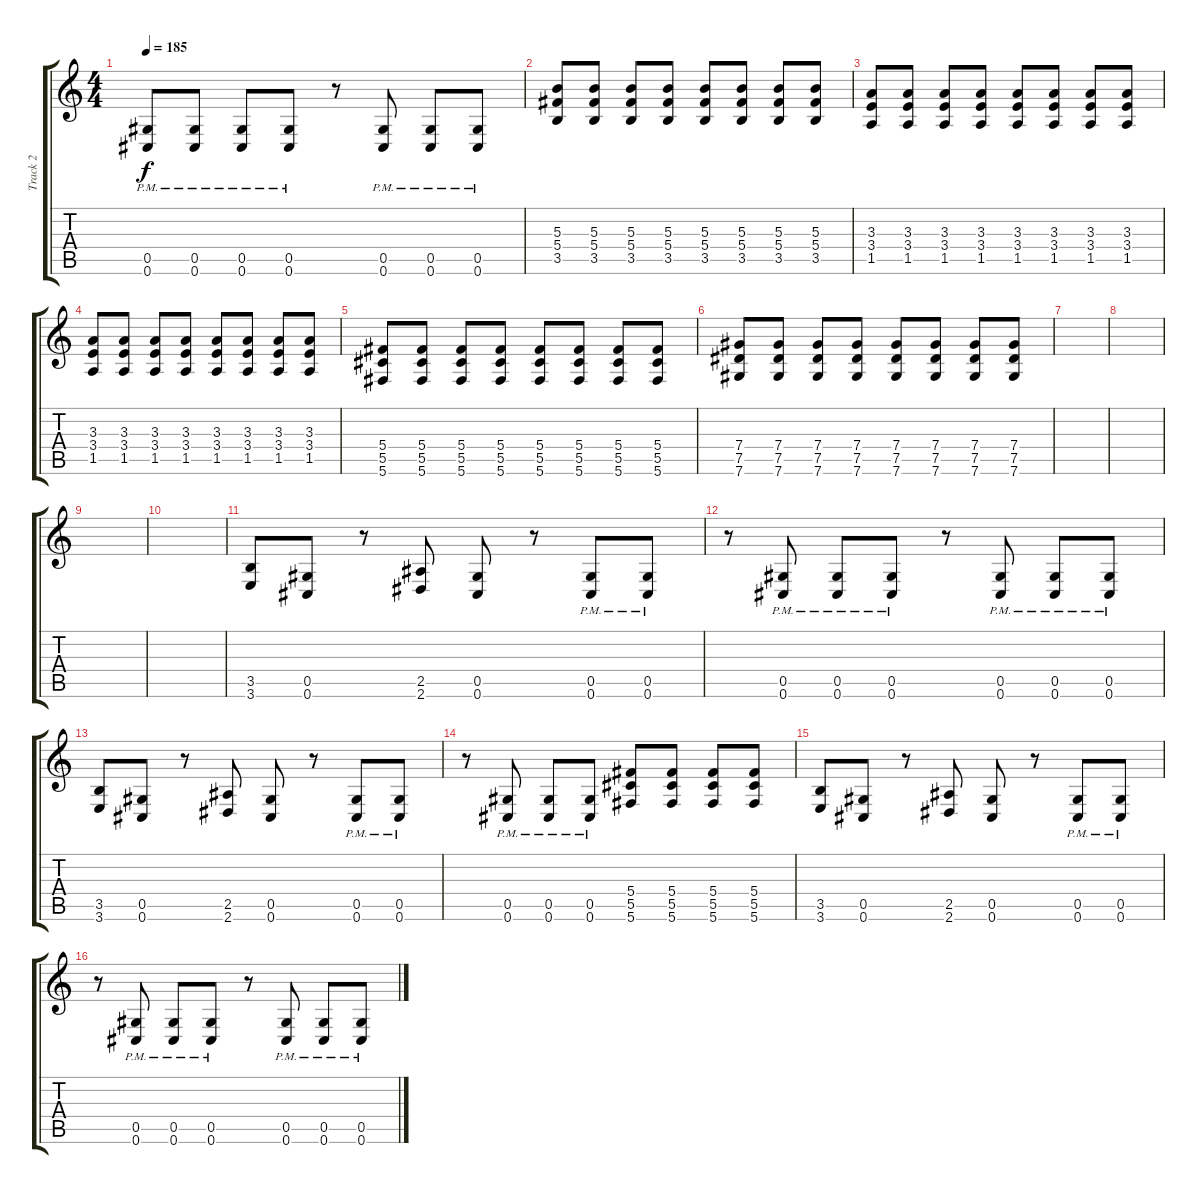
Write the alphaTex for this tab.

\track ("Track 2" "Track 2") {instrument distortionguitar}
\staff {score tabs}
\tuning (Eb4 Bb3 Gb3 Db3 Ab2 Db2) {hide}
\ts (4 4)
\tempo 185
\clef g2
\ks c
(0.5{pm} 0.6{pm}).8{dy f} (0.5{pm} 0.6{pm}).8 (0.5{pm} 0.6{pm}).8 (0.5{pm} 0.6{pm}).8 r.8 (0.5{pm} 0.6{pm}).8 (0.5{pm} 0.6{pm}).8 (0.5{pm} 0.6{pm}).8 |
(5.3 5.4 3.5).8 (5.3 5.4 3.5).8 (5.3 5.4 3.5).8 (5.3 5.4 3.5).8 (5.3 5.4 3.5).8 (5.3 5.4 3.5).8 (5.3 5.4 3.5).8 (5.3 5.4 3.5).8 |
(3.3 3.4 1.5).8 (3.3 3.4 1.5).8 (3.3 3.4 1.5).8 (3.3 3.4 1.5).8 (3.3 3.4 1.5).8 (3.3 3.4 1.5).8 (3.3 3.4 1.5).8 (3.3 3.4 1.5).8 |
(3.3 3.4 1.5).8 (3.3 3.4 1.5).8 (3.3 3.4 1.5).8 (3.3 3.4 1.5).8 (3.3 3.4 1.5).8 (3.3 3.4 1.5).8 (3.3 3.4 1.5).8 (3.3 3.4 1.5).8 |
(5.4 5.5 5.6).8 (5.4 5.5 5.6).8 (5.4 5.5 5.6).8 (5.4 5.5 5.6).8 (5.4 5.5 5.6).8 (5.4 5.5 5.6).8 (5.4 5.5 5.6).8 (5.4 5.5 5.6).8 |
(7.4 7.5 7.6).8 (7.4 7.5 7.6).8 (7.4 7.5 7.6).8 (7.4 7.5 7.6).8 (7.4 7.5 7.6).8 (7.4 7.5 7.6).8 (7.4 7.5 7.6).8 (7.4 7.5 7.6).8 |
|
|
|
|
(3.5 3.6).8 (0.5 0.6).8 r.8 (2.5 2.6).8 (0.5 0.6).8 r.8 (0.5{pm} 0.6{pm}).8 (0.5{pm} 0.6{pm}).8 |
r.8 (0.5{pm} 0.6{pm}).8 (0.5{pm} 0.6{pm}).8 (0.5{pm} 0.6{pm}).8 r.8 (0.5{pm} 0.6{pm}).8 (0.5{pm} 0.6{pm}).8 (0.5{pm} 0.6{pm}).8 |
(3.5 3.6).8 (0.5 0.6).8 r.8 (2.5 2.6).8 (0.5 0.6).8 r.8 (0.5{pm} 0.6{pm}).8 (0.5{pm} 0.6{pm}).8 |
r.8 (0.5{pm} 0.6{pm}).8 (0.5{pm} 0.6{pm}).8 (0.5{pm} 0.6{pm}).8 (5.4 5.5 5.6).8 (5.4 5.5 5.6).8 (5.4 5.5 5.6).8 (5.4 5.5 5.6).8 |
(3.5 3.6).8 (0.5 0.6).8 r.8 (2.5 2.6).8 (0.5 0.6).8 r.8 (0.5{pm} 0.6{pm}).8 (0.5{pm} 0.6{pm}).8 |
r.8 (0.5{pm} 0.6{pm}).8 (0.5{pm} 0.6{pm}).8 (0.5{pm} 0.6{pm}).8 r.8 (0.5{pm} 0.6{pm}).8 (0.5{pm} 0.6{pm}).8 (0.5{pm} 0.6{pm}).8
